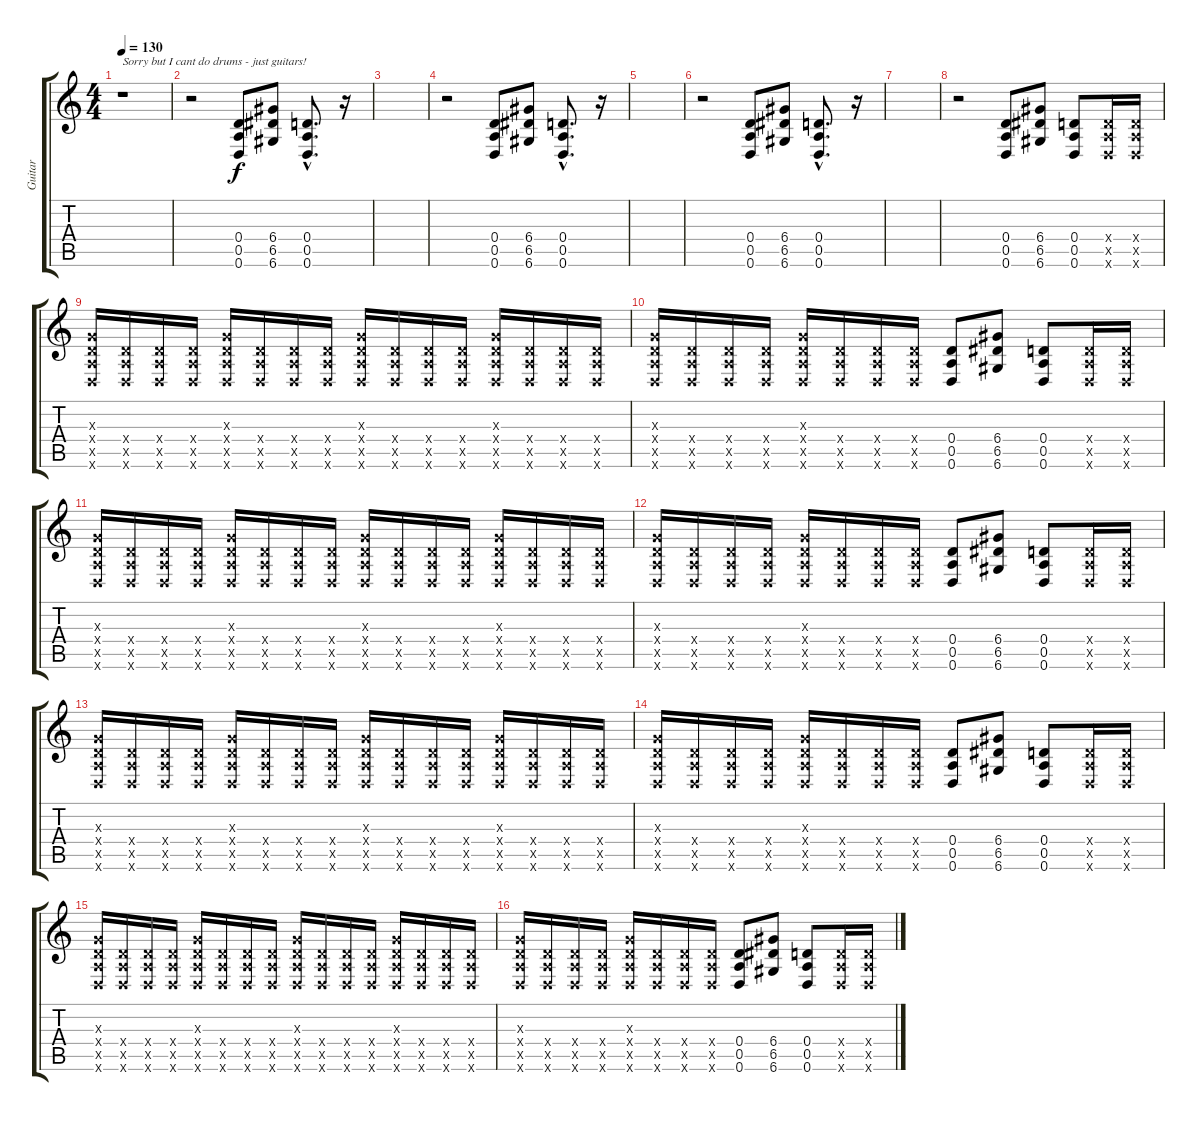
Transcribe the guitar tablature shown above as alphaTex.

\track ("Guitar" "Guitar") {instrument overdrivenguitar}
\staff {score tabs}
\tuning (E4 B3 G3 D3 A2 D2) {hide}
\ts (4 4)
\tempo 130
\clef g2
\ks c
r.1{txt "Sorry but I cant do drums - just guitars!" dy f instrument overdrivenguitar} |
r.2 (0.4 0.5 0.6).8 (6.4 6.5 6.6).8 (0.4{hac} 0.5 0.6{hac}).8{d} r.16 |
|
r.2 (0.4 0.5 0.6).8 (6.4 6.5 6.6).8 (0.4{hac} 0.5 0.6{hac}).8{d} r.16 |
|
r.2 (0.4 0.5 0.6).8 (6.4 6.5 6.6).8 (0.4 0.5{hac} 0.6{hac}).8{d} r.16 |
|
r.2 (0.4 0.5 0.6).8 (6.4 6.5 6.6).8 (0.4 0.5 0.6).8 (0.4{x} 0.5{x} 0.6{x}).16 (0.4{x} 0.5{x} 0.6{x}).16 |
(0.3{x} 0.4{x} 0.5{x} 0.6{x}).16 (0.4{x} 0.5{x} 0.6{x}).16 (0.4{x} 0.5{x} 0.6{x}).16 (0.4{x} 0.5{x} 0.6{x}).16 (0.3{x} 0.4{x} 0.5{x} 0.6{x}).16 (0.4{x} 0.5{x} 0.6{x}).16 (0.4{x} 0.5{x} 0.6{x}).16 (0.4{x} 0.5{x} 0.6{x}).16 (0.3{x} 0.4{x} 0.5{x} 0.6{x}).16 (0.4{x} 0.5{x} 0.6{x}).16 (0.4{x} 0.5{x} 0.6{x}).16 (0.4{x} 0.5{x} 0.6{x}).16 (0.3{x} 0.4{x} 0.5{x} 0.6{x}).16 (0.4{x} 0.5{x} 0.6{x}).16 (0.4{x} 0.5{x} 0.6{x}).16 (0.4{x} 0.5{x} 0.6{x}).16 |
(0.3{x} 0.4{x} 0.5{x} 0.6{x}).16 (0.4{x} 0.5{x} 0.6{x}).16 (0.4{x} 0.5{x} 0.6{x}).16 (0.4{x} 0.5{x} 0.6{x}).16 (0.3{x} 0.4{x} 0.5{x} 0.6{x}).16 (0.4{x} 0.5{x} 0.6{x}).16 (0.4{x} 0.5{x} 0.6{x}).16 (0.4{x} 0.5{x} 0.6{x}).16 (0.4 0.5 0.6).8 (6.4 6.5 6.6).8 (0.4 0.5 0.6).8 (0.4{x} 0.5{x} 0.6{x}).16 (0.4{x} 0.5{x} 0.6{x}).16 |
(0.3{x} 0.4{x} 0.5{x} 0.6{x}).16 (0.4{x} 0.5{x} 0.6{x}).16 (0.4{x} 0.5{x} 0.6{x}).16 (0.4{x} 0.5{x} 0.6{x}).16 (0.3{x} 0.4{x} 0.5{x} 0.6{x}).16 (0.4{x} 0.5{x} 0.6{x}).16 (0.4{x} 0.5{x} 0.6{x}).16 (0.4{x} 0.5{x} 0.6{x}).16 (0.3{x} 0.4{x} 0.5{x} 0.6{x}).16 (0.4{x} 0.5{x} 0.6{x}).16 (0.4{x} 0.5{x} 0.6{x}).16 (0.4{x} 0.5{x} 0.6{x}).16 (0.3{x} 0.4{x} 0.5{x} 0.6{x}).16 (0.4{x} 0.5{x} 0.6{x}).16 (0.4{x} 0.5{x} 0.6{x}).16 (0.4{x} 0.5{x} 0.6{x}).16 |
(0.3{x} 0.4{x} 0.5{x} 0.6{x}).16 (0.4{x} 0.5{x} 0.6{x}).16 (0.4{x} 0.5{x} 0.6{x}).16 (0.4{x} 0.5{x} 0.6{x}).16 (0.3{x} 0.4{x} 0.5{x} 0.6{x}).16 (0.4{x} 0.5{x} 0.6{x}).16 (0.4{x} 0.5{x} 0.6{x}).16 (0.4{x} 0.5{x} 0.6{x}).16 (0.4 0.5 0.6).8 (6.4 6.5 6.6).8 (0.4 0.5 0.6).8 (0.4{x} 0.5{x} 0.6{x}).16 (0.4{x} 0.5{x} 0.6{x}).16 |
(0.3{x} 0.4{x} 0.5{x} 0.6{x}).16 (0.4{x} 0.5{x} 0.6{x}).16 (0.4{x} 0.5{x} 0.6{x}).16 (0.4{x} 0.5{x} 0.6{x}).16 (0.3{x} 0.4{x} 0.5{x} 0.6{x}).16 (0.4{x} 0.5{x} 0.6{x}).16 (0.4{x} 0.5{x} 0.6{x}).16 (0.4{x} 0.5{x} 0.6{x}).16 (0.3{x} 0.4{x} 0.5{x} 0.6{x}).16 (0.4{x} 0.5{x} 0.6{x}).16 (0.4{x} 0.5{x} 0.6{x}).16 (0.4{x} 0.5{x} 0.6{x}).16 (0.3{x} 0.4{x} 0.5{x} 0.6{x}).16 (0.4{x} 0.5{x} 0.6{x}).16 (0.4{x} 0.5{x} 0.6{x}).16 (0.4{x} 0.5{x} 0.6{x}).16 |
(0.3{x} 0.4{x} 0.5{x} 0.6{x}).16 (0.4{x} 0.5{x} 0.6{x}).16 (0.4{x} 0.5{x} 0.6{x}).16 (0.4{x} 0.5{x} 0.6{x}).16 (0.3{x} 0.4{x} 0.5{x} 0.6{x}).16 (0.4{x} 0.5{x} 0.6{x}).16 (0.4{x} 0.5{x} 0.6{x}).16 (0.4{x} 0.5{x} 0.6{x}).16 (0.4 0.5 0.6).8 (6.4 6.5 6.6).8 (0.4 0.5 0.6).8 (0.4{x} 0.5{x} 0.6{x}).16 (0.4{x} 0.5{x} 0.6{x}).16 |
(0.3{x} 0.4{x} 0.5{x} 0.6{x}).16 (0.4{x} 0.5{x} 0.6{x}).16 (0.4{x} 0.5{x} 0.6{x}).16 (0.4{x} 0.5{x} 0.6{x}).16 (0.3{x} 0.4{x} 0.5{x} 0.6{x}).16 (0.4{x} 0.5{x} 0.6{x}).16 (0.4{x} 0.5{x} 0.6{x}).16 (0.4{x} 0.5{x} 0.6{x}).16 (0.3{x} 0.4{x} 0.5{x} 0.6{x}).16 (0.4{x} 0.5{x} 0.6{x}).16 (0.4{x} 0.5{x} 0.6{x}).16 (0.4{x} 0.5{x} 0.6{x}).16 (0.3{x} 0.4{x} 0.5{x} 0.6{x}).16 (0.4{x} 0.5{x} 0.6{x}).16 (0.4{x} 0.5{x} 0.6{x}).16 (0.4{x} 0.5{x} 0.6{x}).16 |
(0.3{x} 0.4{x} 0.5{x} 0.6{x}).16 (0.4{x} 0.5{x} 0.6{x}).16 (0.4{x} 0.5{x} 0.6{x}).16 (0.4{x} 0.5{x} 0.6{x}).16 (0.3{x} 0.4{x} 0.5{x} 0.6{x}).16 (0.4{x} 0.5{x} 0.6{x}).16 (0.4{x} 0.5{x} 0.6{x}).16 (0.4{x} 0.5{x} 0.6{x}).16 (0.4 0.5 0.6).8 (6.4 6.5 6.6).8 (0.4 0.5 0.6).8 (0.4{x} 0.5{x} 0.6{x}).16 (0.4{x} 0.5{x} 0.6{x}).16
